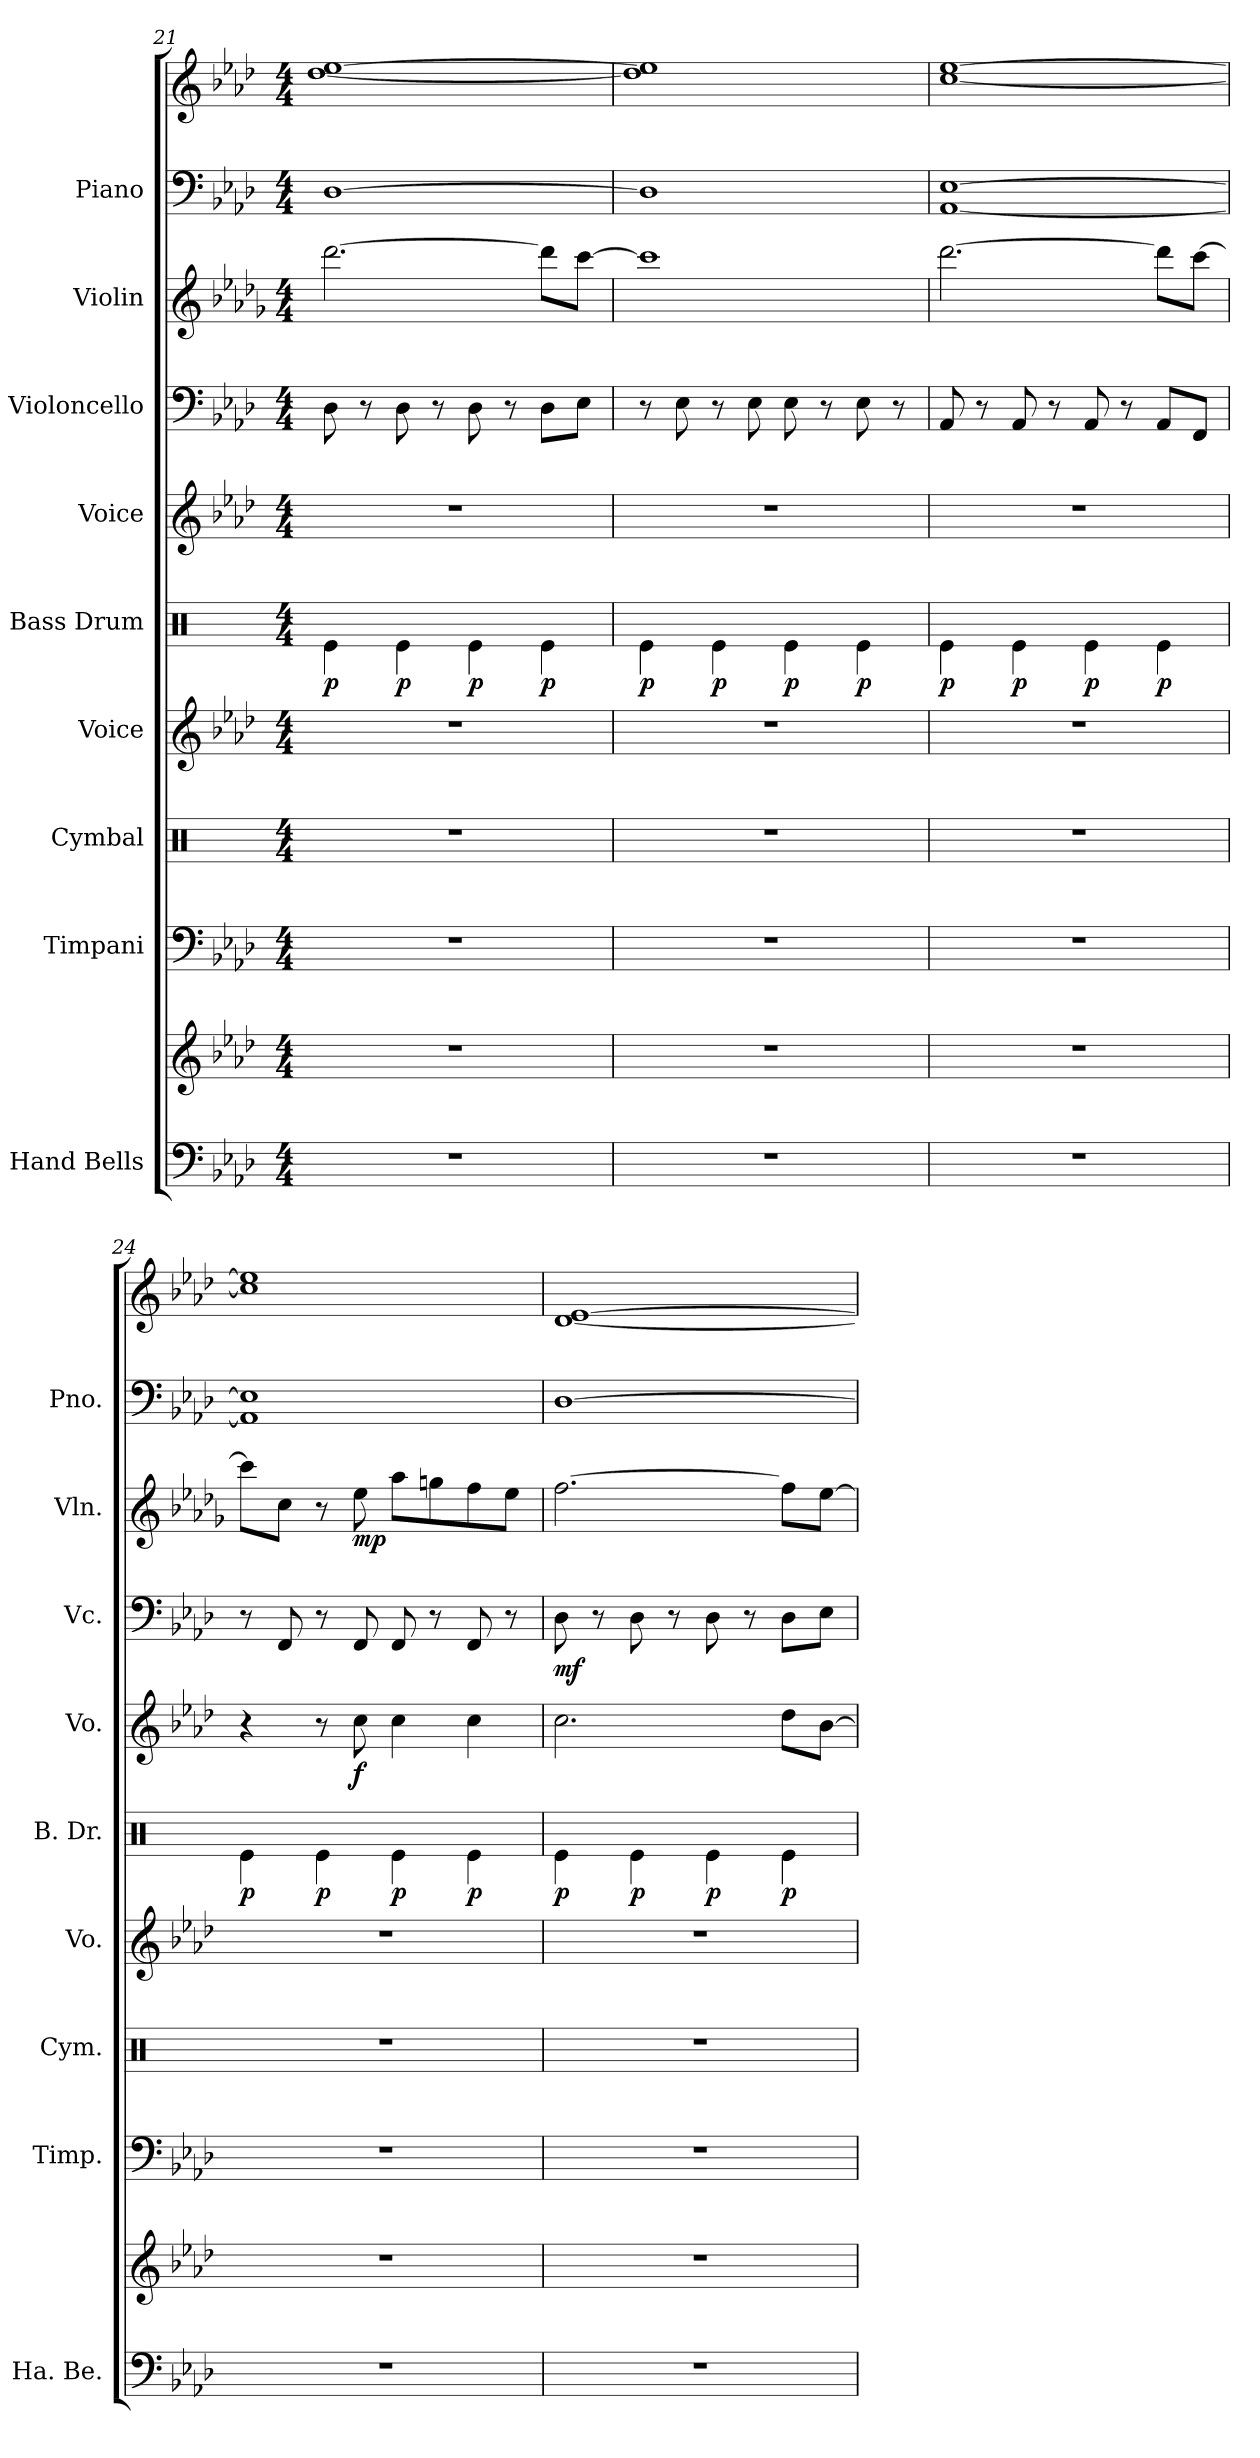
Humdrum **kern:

**kern	**kern	**kern	**kern	**kern	**kern	**dynam	**kern	**dynam	**kern	**dynam	**kern	**dynam	**kern	**kern
*part9	*part9	*part8	*part7	*part6	*part5	*part5	*part4	*part4	*part3	*part3	*part2	*part2	*part1	*part1
*staff11	*staff10	*staff9	*staff8	*staff7	*staff6	*staff6	*staff5	*staff5	*staff4	*staff4	*staff3	*staff3	*staff2	*staff1
*I"Hand Bells	*	*I"Timpani	*I"Cymbal	*I"Voice	*I"Bass Drum	*	*I"Voice	*	*I"Violoncello	*	*I"Violin	*	*I"Piano	*
*I'Ha. Be.	*	*I'Timp.	*I'Cym.	*I'Vo.	*I'B. Dr.	*	*I'Vo.	*	*I'Vc.	*	*I'Vln.	*	*I'Pno.	*
!!LO:PB:g=z
*clefF4	*clefG2	*clefF4	*clefX	*clefG2	*clefX	*	*clefG2	*	*clefF4	*	*clefG2	*	*clefF4	*clefG2
*k[b-e-a-d-]	*k[b-e-a-d-]	*k[b-e-a-d-]	*k[]	*k[b-e-a-d-]	*k[]	*	*k[b-e-a-d-]	*	*k[b-e-a-d-]	*	*k[b-e-a-d-g-]	*	*k[b-e-a-d-]	*k[b-e-a-d-]
*M4/4	*M4/4	*M4/4	*M4/4	*M4/4	*M4/4	*	*M4/4	*	*M4/4	*	*M4/4	*	*M4/4	*M4/4
=21	=21	=21	=21	=21	=21	=21	=21	=21	=21	=21	=21	=21	=21	=21
!	!	!	!	!	!	!LO:DY:b	!	!	!	!	!	!	!	!
1r	1r	1r	1r	1r	4Re\	p	1r	.	8D-\	.	[2.ddd-\	.	[1D-	[1dd- [1ee-
.	.	.	.	.	.	.	.	.	8r	.	.	.	.	.
!	!	!	!	!	!	!LO:DY:b	!	!	!	!	!	!	!	!
.	.	.	.	.	4Re\	p	.	.	8D-\	.	.	.	.	.
.	.	.	.	.	.	.	.	.	8r	.	.	.	.	.
!	!	!	!	!	!	!LO:DY:b	!	!	!	!	!	!	!	!
.	.	.	.	.	4Re\	p	.	.	8D-\	.	.	.	.	.
.	.	.	.	.	.	.	.	.	8r	.	.	.	.	.
!	!	!	!	!	!	!LO:DY:b	!	!	!	!	!	!	!	!
.	.	.	.	.	4Re\	p	.	.	8D-\L	.	8ddd-\L]	.	.	.
.	.	.	.	.	.	.	.	.	8E-\J	.	[8ccc\J	.	.	.
=22	=22	=22	=22	=22	=22	=22	=22	=22	=22	=22	=22	=22	=22	=22
!	!	!	!	!	!	!LO:DY:b	!	!	!	!	!	!	!	!
1r	1r	1r	1r	1r	4Re\	p	1r	.	8r	.	1ccc]	.	1D-]	1dd-] 1ee-]
.	.	.	.	.	.	.	.	.	8E-\	.	.	.	.	.
!	!	!	!	!	!	!LO:DY:b	!	!	!	!	!	!	!	!
.	.	.	.	.	4Re\	p	.	.	8r	.	.	.	.	.
.	.	.	.	.	.	.	.	.	8E-\	.	.	.	.	.
!	!	!	!	!	!	!LO:DY:b	!	!	!	!	!	!	!	!
.	.	.	.	.	4Re\	p	.	.	8E-\	.	.	.	.	.
.	.	.	.	.	.	.	.	.	8r	.	.	.	.	.
!	!	!	!	!	!	!LO:DY:b	!	!	!	!	!	!	!	!
.	.	.	.	.	4Re\	p	.	.	8E-\	.	.	.	.	.
.	.	.	.	.	.	.	.	.	8r	.	.	.	.	.
=23	=23	=23	=23	=23	=23	=23	=23	=23	=23	=23	=23	=23	=23	=23
!	!	!	!	!	!	!LO:DY:b	!	!	!	!	!	!	!	!
1r	1r	1r	1r	1r	4Re\	p	1r	.	8AA-/	.	[2.ddd-\	.	[1AA- [1E-	[1cc [1ee-
.	.	.	.	.	.	.	.	.	8r	.	.	.	.	.
!	!	!	!	!	!	!LO:DY:b	!	!	!	!	!	!	!	!
.	.	.	.	.	4Re\	p	.	.	8AA-/	.	.	.	.	.
.	.	.	.	.	.	.	.	.	8r	.	.	.	.	.
!	!	!	!	!	!	!LO:DY:b	!	!	!	!	!	!	!	!
.	.	.	.	.	4Re\	p	.	.	8AA-/	.	.	.	.	.
.	.	.	.	.	.	.	.	.	8r	.	.	.	.	.
!	!	!	!	!	!	!LO:DY:b	!	!	!	!	!	!	!	!
.	.	.	.	.	4Re\	p	.	.	8AA-/L	.	8ddd-\L]	.	.	.
.	.	.	.	.	.	.	.	.	8FF/J	.	[8ccc\J	.	.	.
=24	=24	=24	=24	=24	=24	=24	=24	=24	=24	=24	=24	=24	=24	=24
!	!	!	!	!	!	!LO:DY:b	!	!	!	!	!	!	!	!
1r	1r	1r	1r	1r	4Re\	p	4r	.	8r	.	8ccc\L]	.	1AA-] 1E-]	1cc] 1ee-]
.	.	.	.	.	.	.	.	.	8FF/	.	8cc\J	.	.	.
!	!	!	!	!	!	!LO:DY:b	!	!	!	!	!	!	!	!
.	.	.	.	.	4Re\	p	8r	.	8r	.	8r	.	.	.
!	!	!	!	!	!	!	!	!LO:DY:b	!	!	!	!LO:DY:b	!	!
.	.	.	.	.	.	.	8cc\	f	8FF/	.	8ee-\	mp	.	.
!	!	!	!	!	!	!LO:DY:b	!	!	!	!	!	!	!	!
.	.	.	.	.	4Re\	p	4cc\	.	8FF/	.	8aa-\L	.	.	.
.	.	.	.	.	.	.	.	.	8r	.	8ggn\	.	.	.
!	!	!	!	!	!	!LO:DY:b	!	!	!	!	!	!	!	!
.	.	.	.	.	4Re\	p	4cc\	.	8FF/	.	8ff\	.	.	.
.	.	.	.	.	.	.	.	.	8r	.	8ee-\J	.	.	.
!!LO:PB:g=z
=25	=25	=25	=25	=25	=25	=25	=25	=25	=25	=25	=25	=25	=25	=25
!	!	!	!	!	!	!LO:DY:b	!	!	!	!LO:DY:b	!	!	!	!
1r	1r	1r	1r	1r	4Re\	p	2.cc\	.	8D-\	mf	[2.ff\	.	[1D-	[1d- [1e-
.	.	.	.	.	.	.	.	.	8r	.	.	.	.	.
!	!	!	!	!	!	!LO:DY:b	!	!	!	!	!	!	!	!
.	.	.	.	.	4Re\	p	.	.	8D-\	.	.	.	.	.
.	.	.	.	.	.	.	.	.	8r	.	.	.	.	.
!	!	!	!	!	!	!LO:DY:b	!	!	!	!	!	!	!	!
.	.	.	.	.	4Re\	p	.	.	8D-\	.	.	.	.	.
.	.	.	.	.	.	.	.	.	8r	.	.	.	.	.
!	!	!	!	!	!	!LO:DY:b	!	!	!	!	!	!	!	!
.	.	.	.	.	4Re\	p	8dd-\L	.	8D-\L	.	8ff\L]	.	.	.
.	.	.	.	.	.	.	[8b-\J	.	8E-\J	.	[8ee-\J	.	.	.
=	=	=	=	=	=	=	=	=	=	=	=	=	=	=
*-	*-	*-	*-	*-	*-	*-	*-	*-	*-	*-	*-	*-	*-	*-
